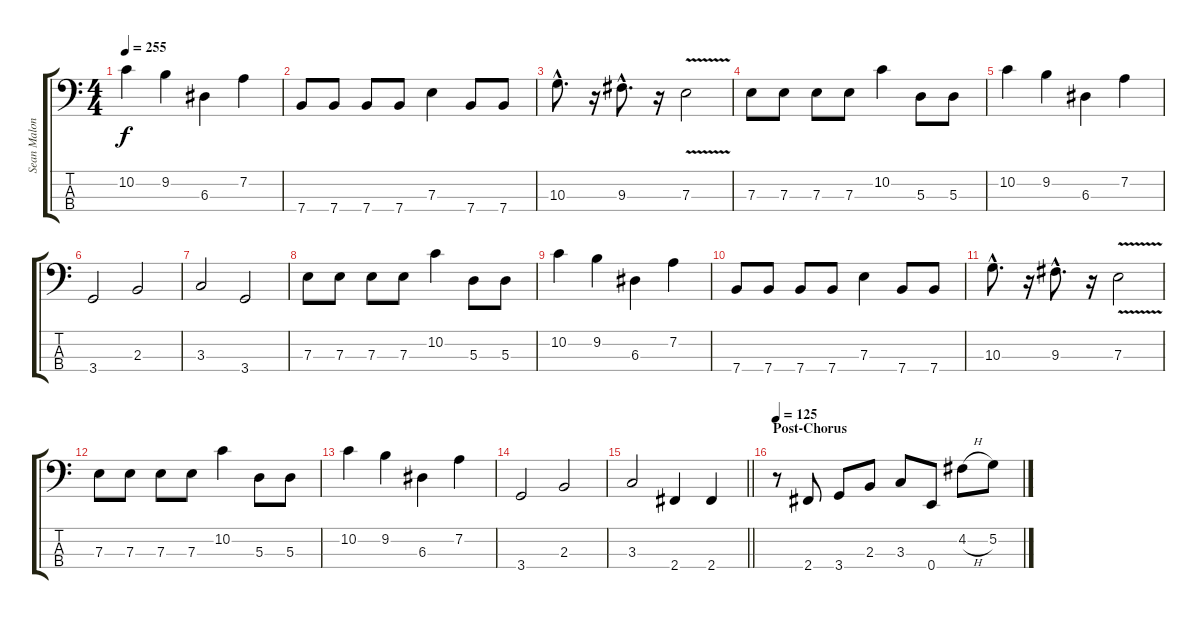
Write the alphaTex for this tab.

\track ("Sean Malone - Fretless Bass" "Sean Malon") {instrument fretlessbass}
\staff {score tabs}
\tuning (G2 D2 A1 E1) {hide}
\ts (4 4)
\tempo 255
\clef f4
\ks c
10.2.4{dy f} 9.2.4 6.3.4 7.2.4 |
7.4.8 7.4.8 7.4.8 7.4.8 7.3.4 7.4.8 7.4.8 |
10.3{hac}.8{d} r.16 9.3{hac}.8{d} r.16 7.3{v}.2 |
7.3.8 7.3.8 7.3.8 7.3.8 10.2.4 5.3.8 5.3.8 |
10.2.4 9.2.4 6.3.4 7.2.4 |
3.4.2 2.3.2 |
3.3.2 3.4.2 |
7.3.8 7.3.8 7.3.8 7.3.8 10.2.4 5.3.8 5.3.8 |
10.2.4 9.2.4 6.3.4 7.2.4 |
7.4.8 7.4.8 7.4.8 7.4.8 7.3.4 7.4.8 7.4.8 |
10.3{hac}.8{d} r.16 9.3{hac}.8{d} r.16 7.3{v}.2 |
7.3.8 7.3.8 7.3.8 7.3.8 10.2.4 5.3.8 5.3.8 |
10.2.4 9.2.4 6.3.4 7.2.4 |
3.4.2 2.3.2 |
\barLineRight lightlight
3.3.2 2.4.4 2.4.4 |
\section ("" "Post-Chorus")
\tempo 125
r.8 2.4.8 3.4.8 2.3.8 3.3.8 0.4.8 4.2{h}.8 5.2.8
